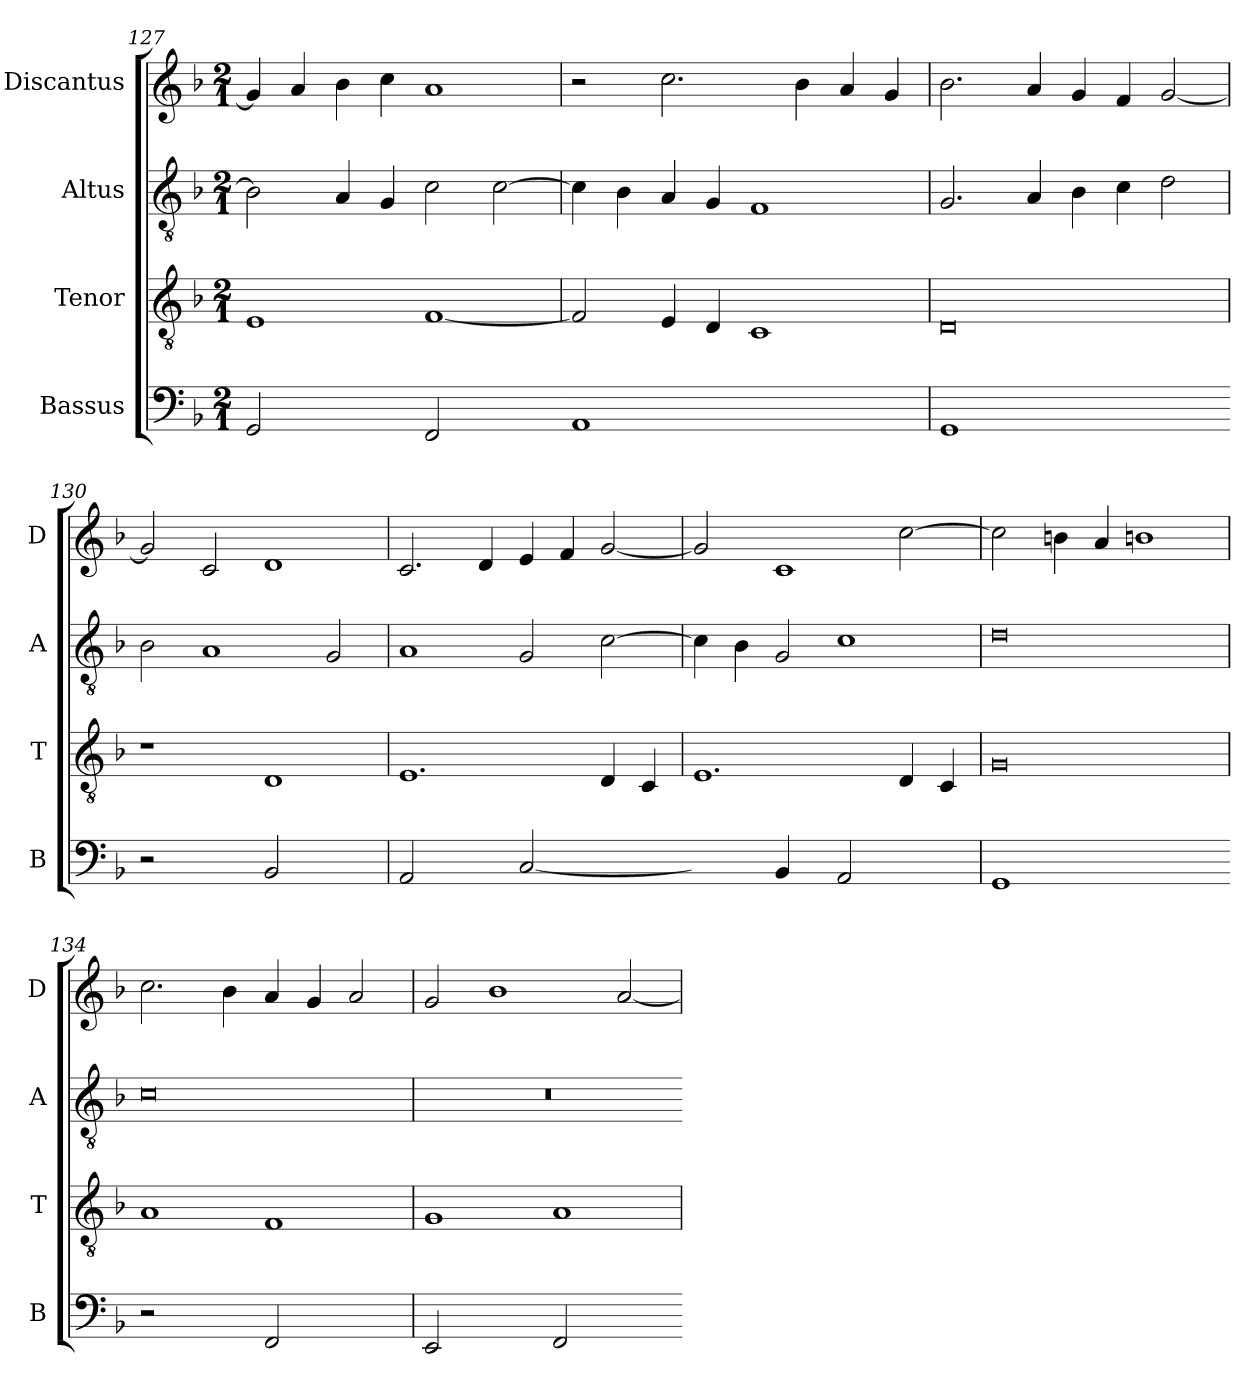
**kern	**kern	**kern	**kern
*part4	*part3	*part2	*part1
*staff4	*staff3	*staff2	*staff1
*I"Bassus	*I"Tenor	*I"Altus	*I"Discantus
*I'B	*I'T	*I'A	*I'D
*clefF4	*clefGv2	*clefGv2	*clefG2
*k[b-]	*k[b-]	*k[b-]	*k[b-]
*M2/1	*M2/1	*M2/1	*M2/1
=127	=127	=127	=127
!LO:N:vis=2	!	!	!
1GG	1E	2B-\]	4g/]
.	.	.	4a/
.	.	4A/	4b-\
.	.	4G/	4cc\
!LO:N:vis=2	!	!	!
1FF	[1F	2c\	1a
.	.	[2c\	.
=128-	=128	=128	=128
!LO:N:vis=1	!	!	!
0AA	2F/]	4c\]	2r
.	.	4B-\	.
.	4E/	4A/	2.cc\
.	4D/	4G/	.
.	1C	1F	.
.	.	.	4b-\
.	.	.	4a/
.	.	.	4g/
=129	=129	=129	=129
!LO:N:vis=1	!	!	!
0GG	0D	2.G/	2.b-\
.	.	4A/	4a/
.	.	4B-\	4g/
.	.	4c\	4f/
.	.	2d\	[2g/
=130-	=130	=130	=130
!LO:N:vis=2	!	!	!
1r	1r	2B-\	2g/]
.	.	1A	2c/
!LO:N:vis=2	!	!	!
1BB-	1D	.	1d
.	.	2G/	.
=131	=131	=131	=131
!LO:N:vis=2	!	!	!
1AA	1.E	1A	2.c/
.	.	.	4d/
!LO:N:vis=2	!	!	!
[1C	.	2G/	4e/
.	.	.	4f/
.	4D/	[2c\	[2g/
.	4C/	.	.
=132-	=132	=132	=132
!LO:N:vis=4	!	!	!
2C/yy]	1.E	4c\]	2g/]
.	.	4B-\	.
!LO:N:vis=4	!	!	!
2BB-/	.	2G/	1c
!LO:N:vis=2	!	!	!
1AA	.	1c	.
.	4D/	.	[2cc\
.	4C/	.	.
=133	=133	=133	=133
!LO:N:vis=1	!	!	!
0GG	0G	0d	2cc\]
.	.	.	4bn\
.	.	.	4a/
.	.	.	1bn
=134-	=134	=134	=134
!LO:N:vis=2	!	!	!
1r	1A	0c	2.cc\
.	.	.	4b-\
!LO:N:vis=2	!	!	!
1FF	1F	.	4a/
.	.	.	4g/
.	.	.	2a/
=135	=135	=135	=135
!LO:N:vis=2	!	!	!
1EE	1G	0r	2g/
.	.	.	1b-
!LO:N:vis=2	!	!	!
1FF	1A	.	.
.	.	.	[2a/
=-	=	=	=
*-	*-	*-	*-
